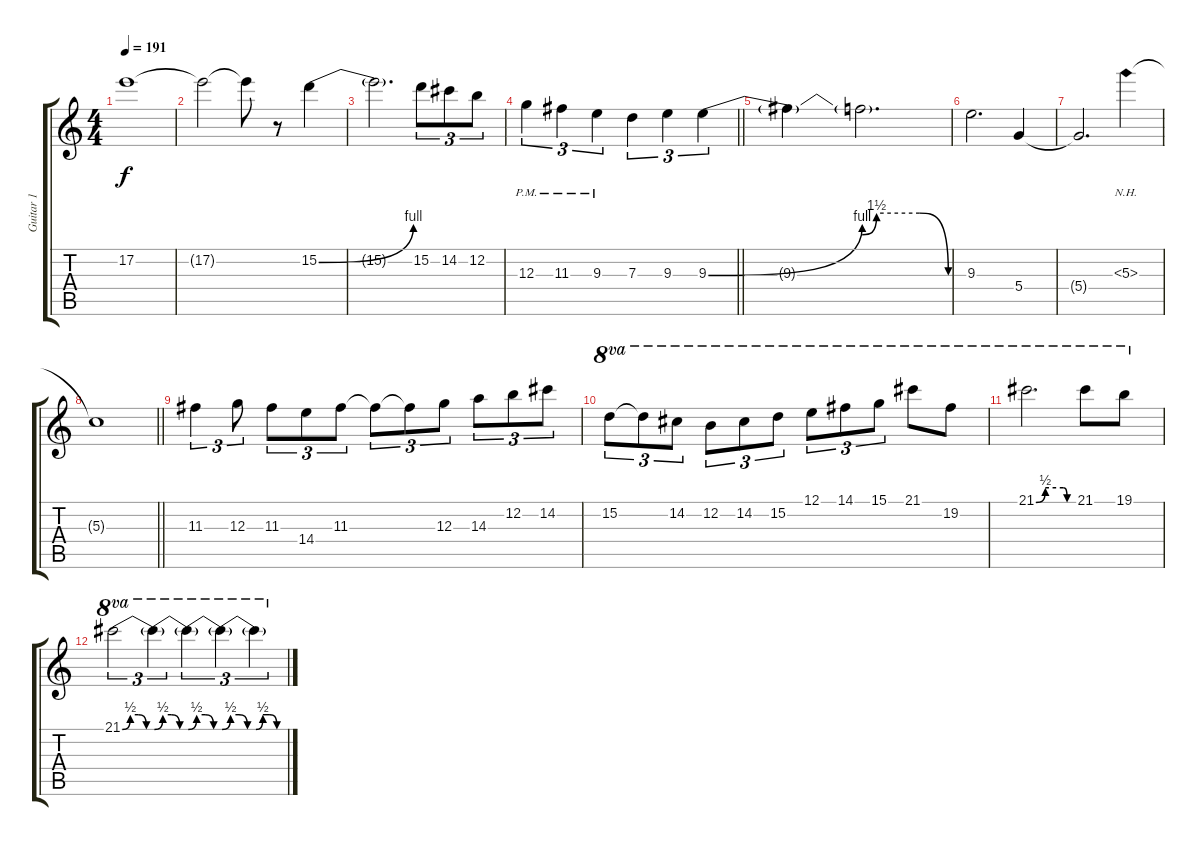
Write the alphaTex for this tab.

\track ("Guitar 1" "Guitar 1") {instrument distortionguitar}
\staff {score tabs}
\tuning (E4 B3 G3 D3 A2 E2) {hide}
\ts (4 4)
\tempo 191
\clef g2
\ks c
17.2{t}.1{dy f} |
17.2{t}.2 17.2{t}.8 r.8 15.2{be (bend 0 0 60 4)}.4 |
15.2{t}.2{d} 15.2.8{tu (3 2)} 14.2.8{tu (3 2)} 12.2.8{tu (3 2)} |
\barLineRight lightlight
12.3{pm}.4{tu (3 2)} 11.3{pm}.4{tu (3 2)} 9.3{pm}.4{tu (3 2)} 7.3.4{tu (3 2)} 9.3.4{tu (3 2)} 9.3{be (bend 0 0 60 4)}.4{tu (3 2)} |
9.3{t}.4 9.3{be (custom 0 2 10 6 25 6 40 6 60 0) t}.2{d} |
9.3.2{d} 5.4.4 |
5.4{t}.2{d} 5.3{nh}.4 |
\barLineRight lightlight
5.3{t}.1 |
11.3.4{tu (3 2)} 12.3.8{tu (3 2)} 11.3.8{tu (3 2)} 14.4.8{tu (3 2)} 11.3.8{tu (3 2)} 11.3{t}.8{tu (3 2)} 11.3{t}.8{tu (3 2)} 12.3.8{tu (3 2)} 14.3.8{tu (3 2)} 12.2.8{tu (3 2)} 14.2.8{tu (3 2)} |
15.2.8{tu (3 2) ot 8va} 15.2{t}.8{tu (3 2) ot 8va} 14.2.8{tu (3 2) ot 8va} 12.2.8{tu (3 2) ot 8va} 14.2.8{tu (3 2) ot 8va} 15.2.8{tu (3 2) ot 8va} 12.1.8{tu (3 2) ot 8va} 14.1.8{tu (3 2) ot 8va} 15.1.8{tu (3 2) ot 8va} 21.1.8{ot 8va} 19.2.8{ot 8va} |
21.1{be (custom 0 0 15 2 44 2 50 0 60 0)}.2{d ot 8va} 21.1.8{ot 8va} 19.1.8{ot 8va} |
21.1{be (custom 0 0 15 2 30 2 45 0 60 0)}.2{tu (3 2) ot 8va} 21.1{be (custom 0 0 15 2 30 2 45 0 60 0) t}.4{tu (3 2) ot 8va} 21.1{be (custom 0 0 15 2 30 2 45 0 60 0) t}.4{tu (3 2) ot 8va} 21.1{be (custom 0 0 15 2 30 2 45 0 60 0) t}.4{tu (3 2) ot 8va} 21.1{be (custom 0 0 15 2 30 2 45 0 60 0) t}.4{tu (3 2) ot 8va}
